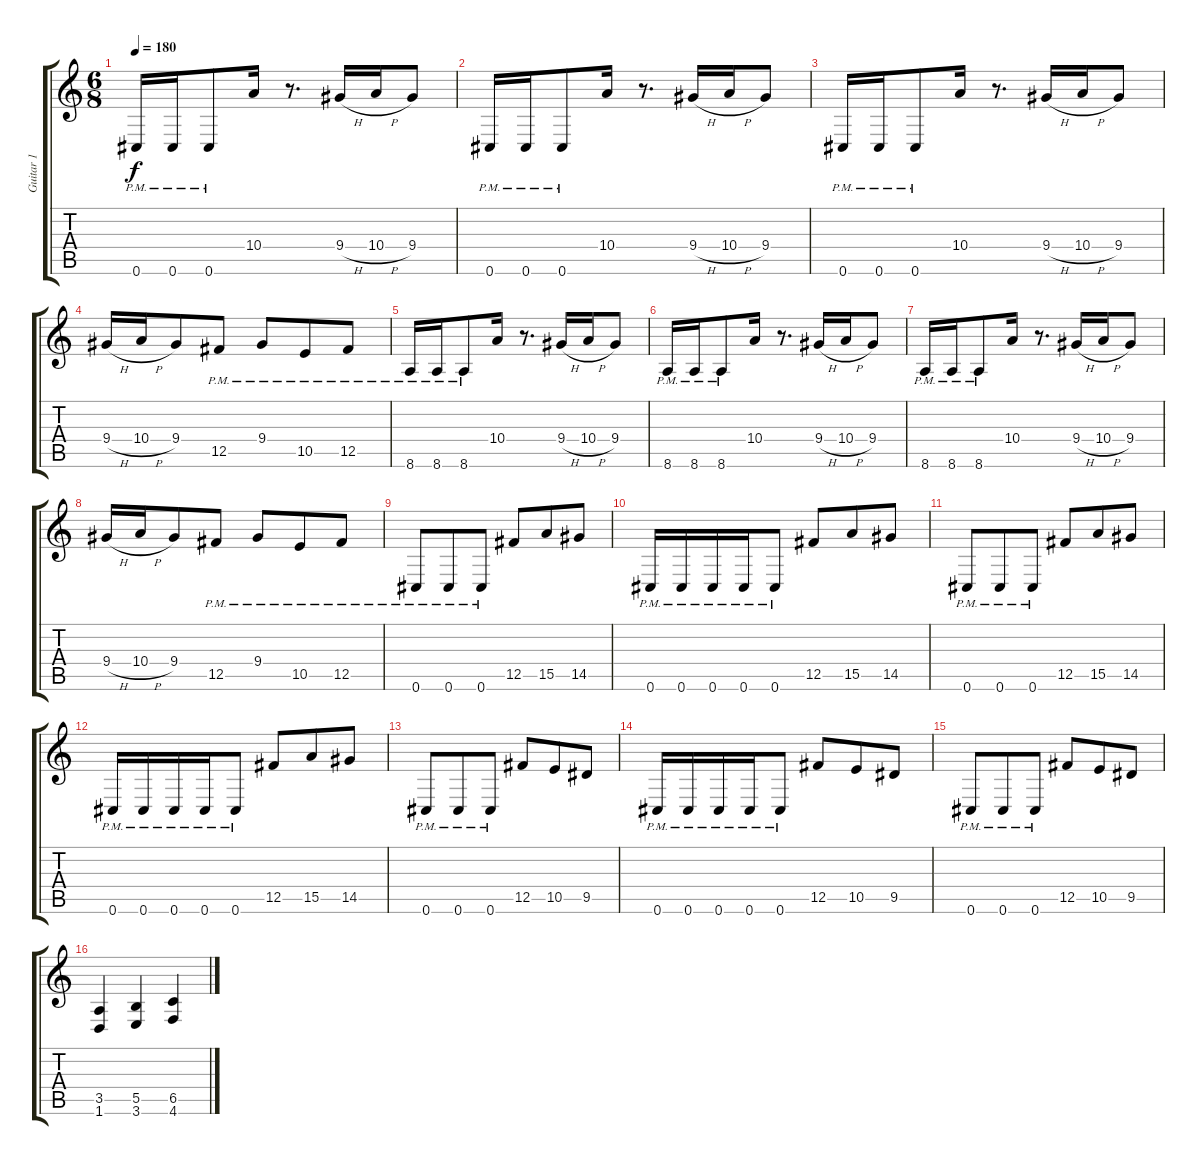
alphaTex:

\track ("Guitar 1" "Guitar 1") {instrument distortionguitar}
\staff {score tabs}
\tuning (Db4 Ab3 E3 B2 Gb2 Db2) {hide}
\ts (6 8)
\tempo 180
\clef g2
\ks c
0.6{pm}.16{dy f} 0.6{pm}.16 0.6{pm}.8 10.4.16 r.8{d} 9.4{h}.16 10.4{h}.16 9.4.8 |
0.6{pm}.16 0.6{pm}.16 0.6{pm}.8 10.4.16 r.8{d} 9.4{h}.16 10.4{h}.16 9.4.8 |
0.6{pm}.16 0.6{pm}.16 0.6{pm}.8 10.4.16 r.8{d} 9.4{h}.16 10.4{h}.16 9.4.8 |
9.4{h}.16 10.4{h}.16 9.4.8 12.5{pm}.8 9.4{pm}.8 10.5{pm}.8 12.5{pm}.8 |
8.6{pm}.16 8.6{pm}.16 8.6{pm}.8 10.4.16 r.8{d} 9.4{h}.16 10.4{h}.16 9.4.8 |
8.6{pm}.16 8.6{pm}.16 8.6{pm}.8 10.4.16 r.8{d} 9.4{h}.16 10.4{h}.16 9.4.8 |
8.6{pm}.16 8.6{pm}.16 8.6{pm}.8 10.4.16 r.8{d} 9.4{h}.16 10.4{h}.16 9.4.8 |
9.4{h}.16 10.4{h}.16 9.4.8 12.5{pm}.8 9.4{pm}.8 10.5{pm}.8 12.5{pm}.8 |
0.6{pm}.8 0.6{pm}.8 0.6{pm}.8 12.5.8 15.5.8 14.5.8 |
0.6{pm}.16 0.6{pm}.16 0.6{pm}.16 0.6{pm}.16 0.6{pm}.8 12.5.8 15.5.8 14.5.8 |
0.6{pm}.8 0.6{pm}.8 0.6{pm}.8 12.5.8 15.5.8 14.5.8 |
0.6{pm}.16 0.6{pm}.16 0.6{pm}.16 0.6{pm}.16 0.6{pm}.8 12.5.8 15.5.8 14.5.8 |
0.6{pm}.8 0.6{pm}.8 0.6{pm}.8 12.5.8 10.5.8 9.5.8 |
0.6{pm}.16 0.6{pm}.16 0.6{pm}.16 0.6{pm}.16 0.6{pm}.8 12.5.8 10.5.8 9.5.8 |
0.6{pm}.8 0.6{pm}.8 0.6{pm}.8 12.5.8 10.5.8 9.5.8 |
(3.5 1.6).4 (5.5 3.6).4 (6.5 4.6).4
